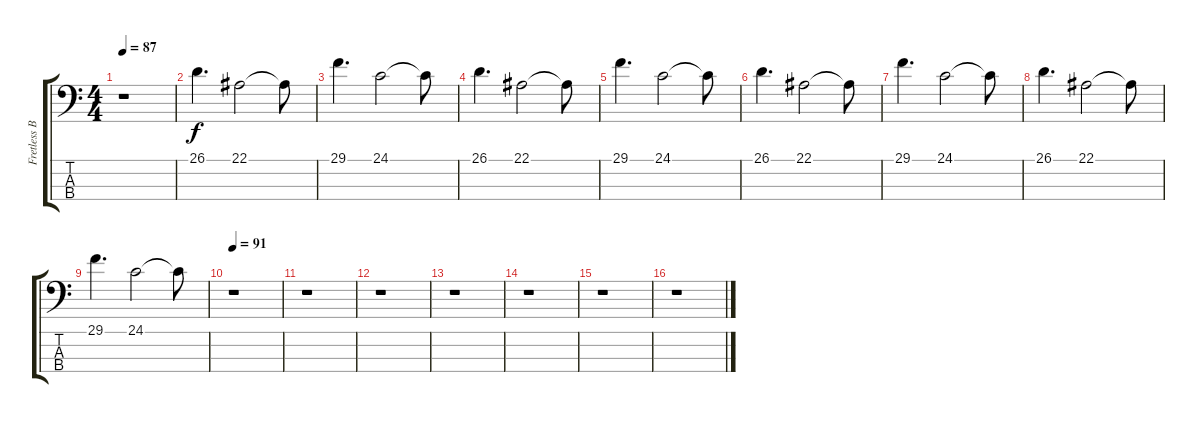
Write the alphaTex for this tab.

\track ("Fretless Bass" "Fretless B") {instrument fretlessbass}
\staff {score tabs}
\tuning (C-1 G2 D2 A1) {hide}
\ts (4 4)
\tempo 87
\clef f4
\ks c
r.1{dy f} |
26.1.4{d} 22.1.2 22.1{t}.8 |
29.1.4{d} 24.1.2 24.1{t}.8 |
26.1.4{d} 22.1.2 22.1{t}.8 |
29.1.4{d} 24.1.2 24.1{t}.8 |
26.1.4{d} 22.1.2 22.1{t}.8 |
29.1.4{d} 24.1.2 24.1{t}.8 |
26.1.4{d} 22.1.2 22.1{t}.8 |
29.1.4{d} 24.1.2 24.1{t}.8 |
\tempo 91
r.1 |
r.1 |
r.1 |
r.1 |
r.1 |
r.1 |
r.1
